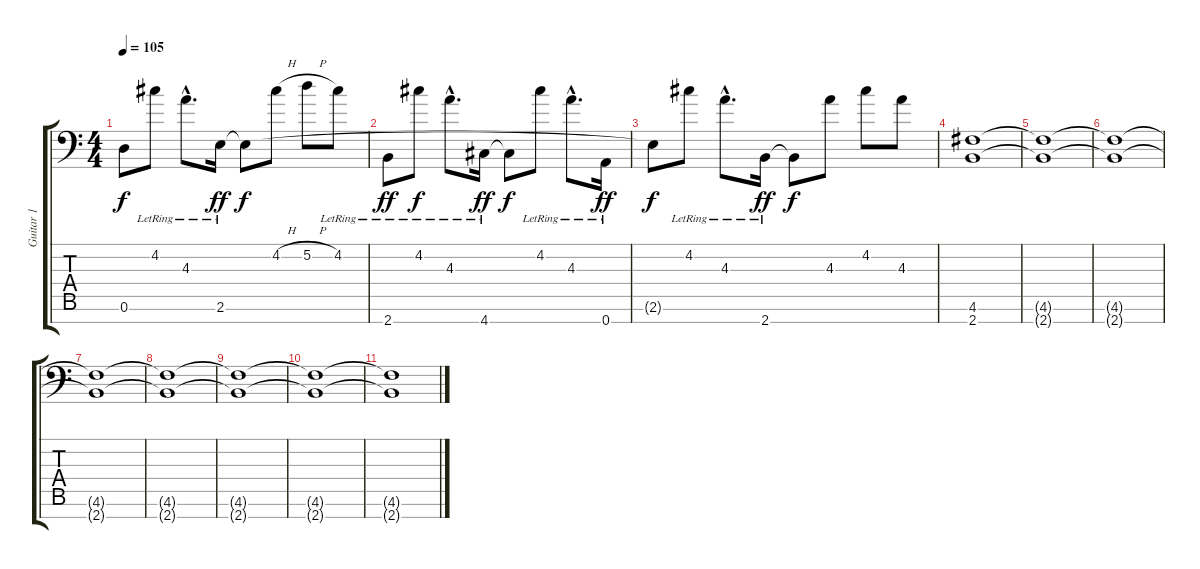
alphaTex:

\track ("Guitar 1" "Guitar 1") {instrument distortionguitar}
\staff {score tabs}
\tuning (D4 A3 F3 C3 G2 D2 A1) {hide}
\ts (4 4)
\tempo 105
\clef f4
\ks aminor
0.6{t}.8{dy f} 4.2{lr}.8 4.3{hac lr}.8{d} 2.6{lr}.16{dy ff} 2.6{t}.8{dy f} 4.2{h}.8 5.2{h}.8 4.2{lr}.8 |
2.7{lr}.8{dy ff} 4.2{lr}.8{dy f} 4.3{hac lr}.8{d} 4.7{lr}.16{dy ff} 4.7{t}.8{dy f} 4.2{lr}.8 4.3{hac lr}.8{d} 0.7{lr}.16{dy ff} |
2.6{t}.8{dy f} 4.2{lr}.8 4.3{hac lr}.8{d} 2.7{lr}.16{dy ff} 2.7{t}.8{dy f} 4.3.8 4.2.8 4.3.8 |
(4.6 2.7).1 |
(4.6{t} 2.7{t}).1 |
(4.6{t} 2.7{t}).1 |
(4.6{t} 2.7{t}).1{volume 0} |
(4.6{t} 2.7{t}).1 |
(4.6{t} 2.7{t}).1 |
(4.6{t} 2.7{t}).1 |
(4.6{t} 2.7{t}).1
